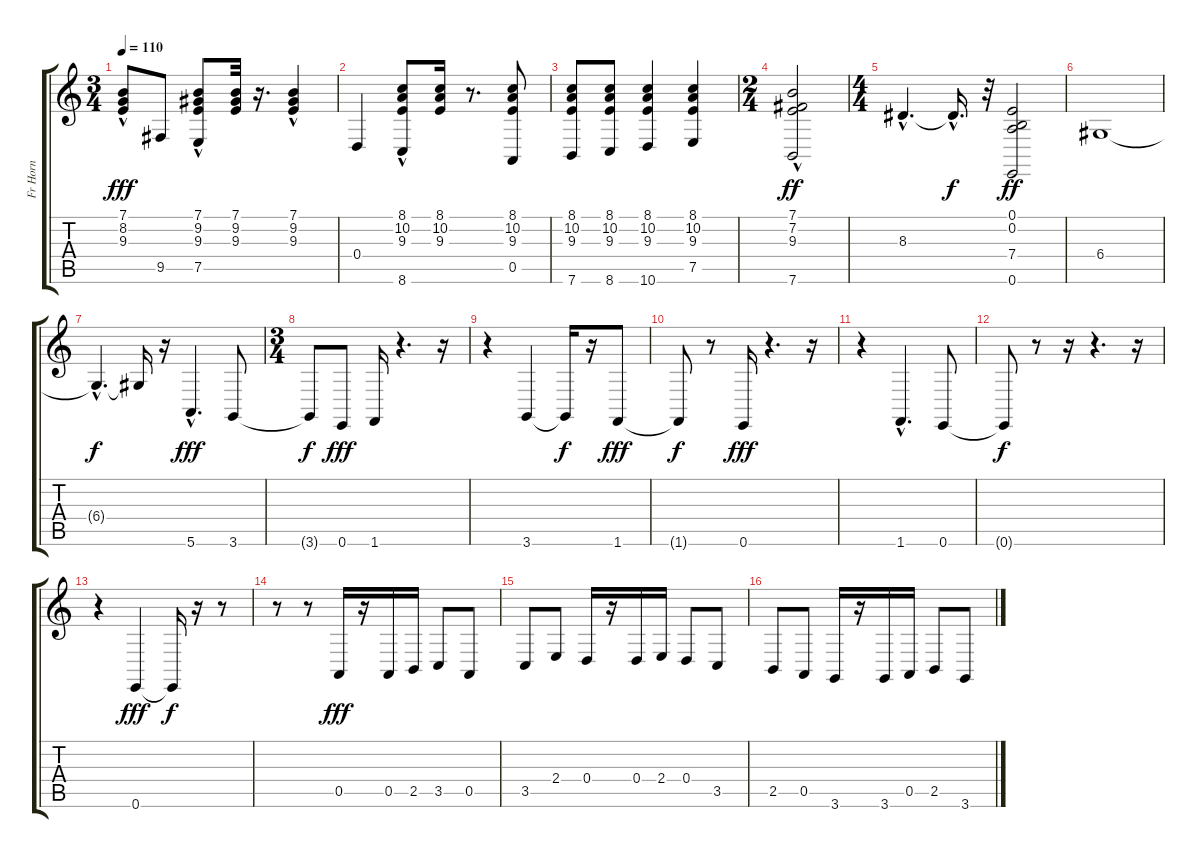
\track ("Fr Horn" "Fr Horn") {instrument trombone}
\staff {score tabs}
\tuning (E4 B3 G3 D3 A2 E2) {hide}
\ts (3 4)
\tempo 110
\clef g2
\ks c
(7.1{hac} 8.2{hac} 9.3{hac}).8{dy fff} 9.5.8 (7.1 9.2 9.3 7.5{hac}).8 (7.1 9.2 9.3).32 r.16{d} (7.1{hac} 9.2{hac} 9.3{hac}).4 |
0.4.4 (8.1 10.2 9.3 8.6{hac}).8 (8.1 10.2 9.3).16 r.8{d} (8.1 10.2 9.3 0.5).8 |
(8.1 10.2 9.3 7.6).8 (8.1 10.2 9.3 8.6).8 (8.1 10.2 9.3 10.6).4 (8.1 10.2 9.3 7.5).4 |
\ts (2 4)
(7.1{hac} 7.2{hac} 9.3 7.6{hac}).2{dy ff} |
\ts (4 4)
8.3{hac}.4{d} 8.3{hac t}.16{d dy f} r.32 (0.1 0.2 7.4 0.6).2{dy ff} |
6.4.1 |
6.4{hac t}.4{d dy f} 6.4{t}.16 r.16 5.6{hac}.4{d dy fff} 3.6.8 |
\ts (3 4)
3.6{t}.8{dy f} 0.6.8{dy fff} 1.6.16 r.4{d} r.16 |
r.4 3.6.4 3.6{t}.16{dy f} r.16 1.6.8{dy fff} |
1.6{t}.8{dy f} r.8 0.6.16{dy fff} r.4{d} r.16 |
r.4 1.6{hac}.4{d} 0.6.8 |
0.6{t}.8{dy f} r.8 r.16 r.4{d} r.16 |
r.4 0.6.4{dy fff} 0.6{t}.16{dy f} r.16 r.8 |
r.8 r.8 0.5.16{dy fff} r.16 0.5.16 2.5.16 3.5.8 0.5.8 |
3.5.8 2.4.8 0.4.16 r.16 0.4.16 2.4.16 0.4.8 3.5.8 |
2.5.8 0.5.8 3.6.16 r.16 3.6.16 0.5.16 2.5.8 3.6.8
